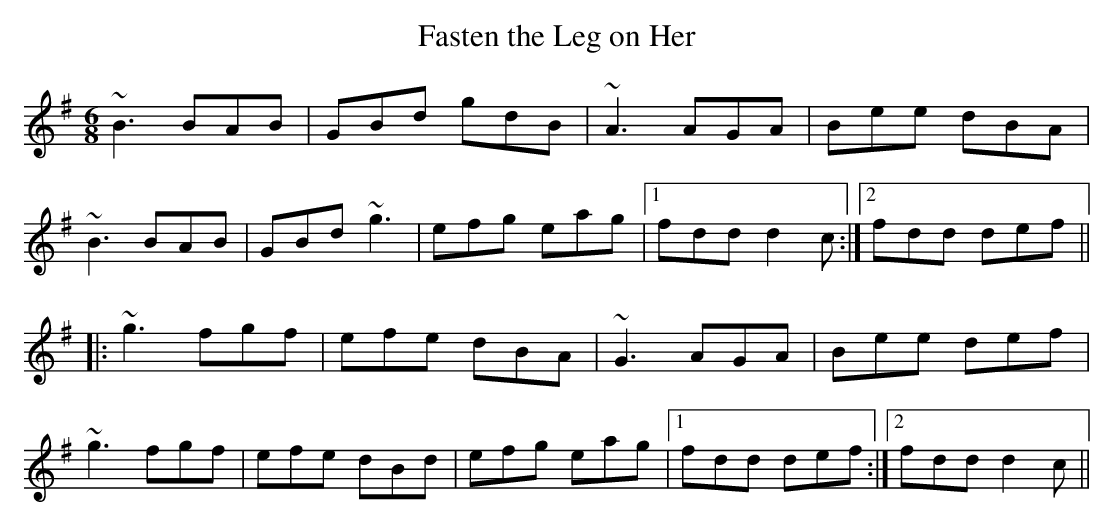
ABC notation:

X:1
T:Fasten the Leg on Her
M:6/8
L:1/8
K:G
~B3 BAB|GBd gdB|~A3 AGA|Bee dBA|!
~B3 BAB|GBd ~g3|efg eag|1 fdd d2c:|2 fdd def||!
|:~g3 fgf|efe dBA|~G3 AGA|Bee def|!
~g3 fgf|efe dBd|efg eag|1 fdd def:|2 fdd d2c||!
